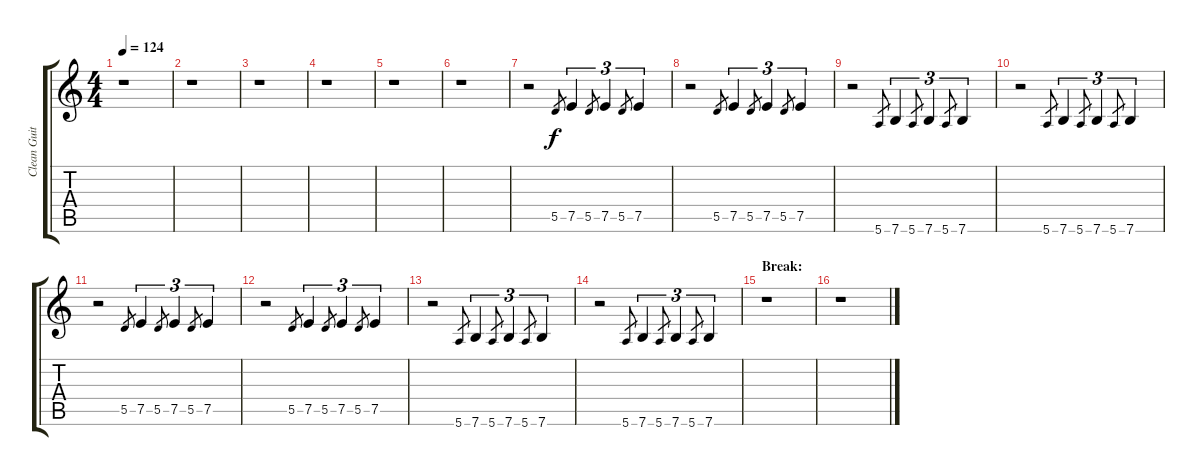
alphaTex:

\track ("Clean Guitar" "Clean Guit") {instrument acousticguitarsteel}
\staff {score tabs}
\tuning (E4 B3 G3 D3 A2 E2) {hide}
\ts (4 4)
\tempo 124
\clef g2
\ks c
r.1{dy f} |
r.1 |
r.1 |
r.1 |
r.1 |
r.1 |
r.2 5.5.8{gr} 7.5.4{tu (3 2)} 5.5.8{gr} 7.5.4{tu (3 2)} 5.5.8{gr} 7.5.4{tu (3 2)} |
r.2 5.5.8{gr} 7.5.4{tu (3 2)} 5.5.8{gr} 7.5.4{tu (3 2)} 5.5.8{gr} 7.5.4{tu (3 2)} |
r.2 5.6.8{gr} 7.6.4{tu (3 2)} 5.6.8{gr} 7.6.4{tu (3 2)} 5.6.8{gr} 7.6.4{tu (3 2)} |
r.2 5.6.8{gr} 7.6.4{tu (3 2)} 5.6.8{gr} 7.6.4{tu (3 2)} 5.6.8{gr} 7.6.4{tu (3 2)} |
r.2 5.5.8{gr} 7.5.4{tu (3 2)} 5.5.8{gr} 7.5.4{tu (3 2)} 5.5.8{gr} 7.5.4{tu (3 2)} |
r.2 5.5.8{gr} 7.5.4{tu (3 2)} 5.5.8{gr} 7.5.4{tu (3 2)} 5.5.8{gr} 7.5.4{tu (3 2)} |
r.2 5.6.8{gr} 7.6.4{tu (3 2)} 5.6.8{gr} 7.6.4{tu (3 2)} 5.6.8{gr} 7.6.4{tu (3 2)} |
r.2 5.6.8{gr} 7.6.4{tu (3 2)} 5.6.8{gr} 7.6.4{tu (3 2)} 5.6.8{gr} 7.6.4{tu (3 2)} |
\section ("" "Break:")
r.1 |
r.1
